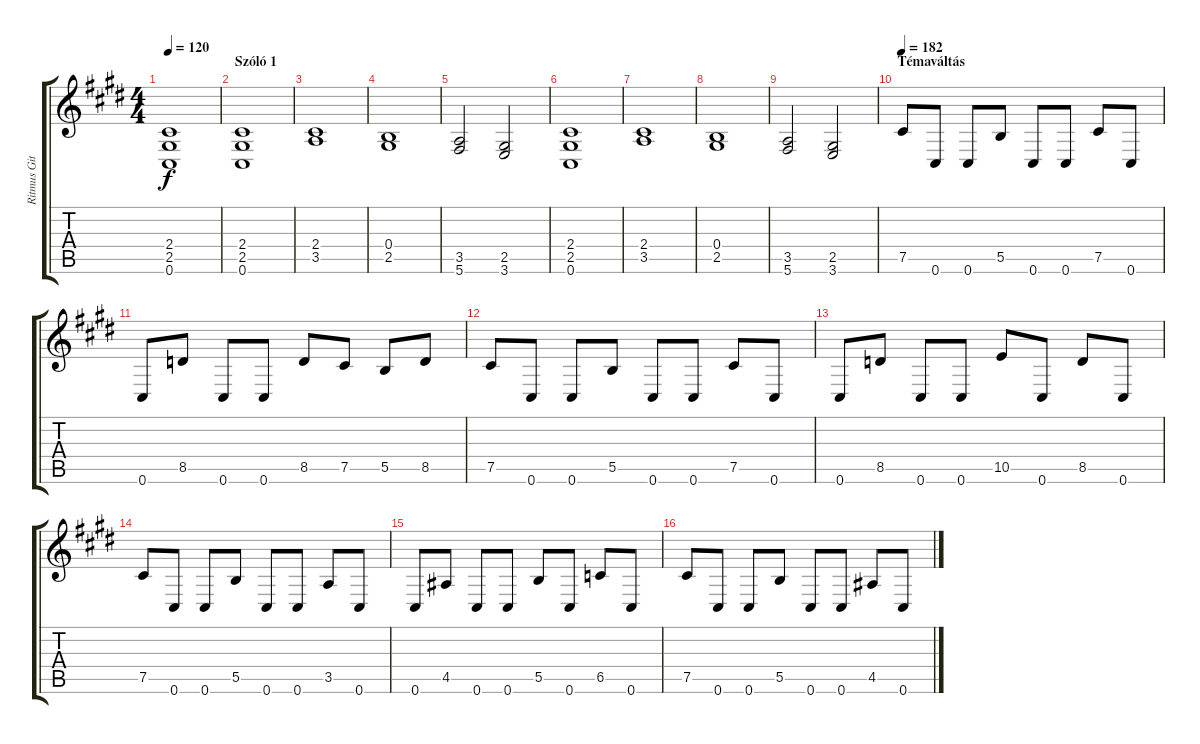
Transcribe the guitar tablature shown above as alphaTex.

\track ("Ritmus Gitár 1" "Ritmus Git") {instrument distortionguitar}
\staff {score tabs}
\tuning (Db4 Ab3 E3 B2 Gb2 Db2) {hide}
\ts (4 4)
\tempo 120
\clef g2
\ks c#minor
(2.4{t} 2.5{t} 0.6{t}).1{dy f} |
\section ("" "Szóló 1")
(2.4 2.5 0.6).1 |
(2.4 3.5).1 |
(0.4 2.5).1 |
(3.5 5.6).2 (2.5 3.6).2 |
(2.4 2.5 0.6).1 |
(2.4 3.5).1 |
(0.4 2.5).1 |
(3.5 5.6).2 (2.5 3.6).2 |
\section ("" "Témaváltás")
\tempo 182
7.5.8 0.6.8 0.6.8 5.5.8 0.6.8 0.6.8 7.5.8 0.6.8 |
0.6.8 8.5.8 0.6.8 0.6.8 8.5.8 7.5.8 5.5.8 8.5.8 |
7.5.8 0.6.8 0.6.8 5.5.8 0.6.8 0.6.8 7.5.8 0.6.8 |
0.6.8 8.5.8 0.6.8 0.6.8 10.5.8 0.6.8 8.5.8 0.6.8 |
7.5.8 0.6.8 0.6.8 5.5.8 0.6.8 0.6.8 3.5.8 0.6.8 |
0.6.8 4.5.8 0.6.8 0.6.8 5.5.8 0.6.8 6.5.8 0.6.8 |
7.5.8 0.6.8 0.6.8 5.5.8 0.6.8 0.6.8 4.5.8 0.6.8
